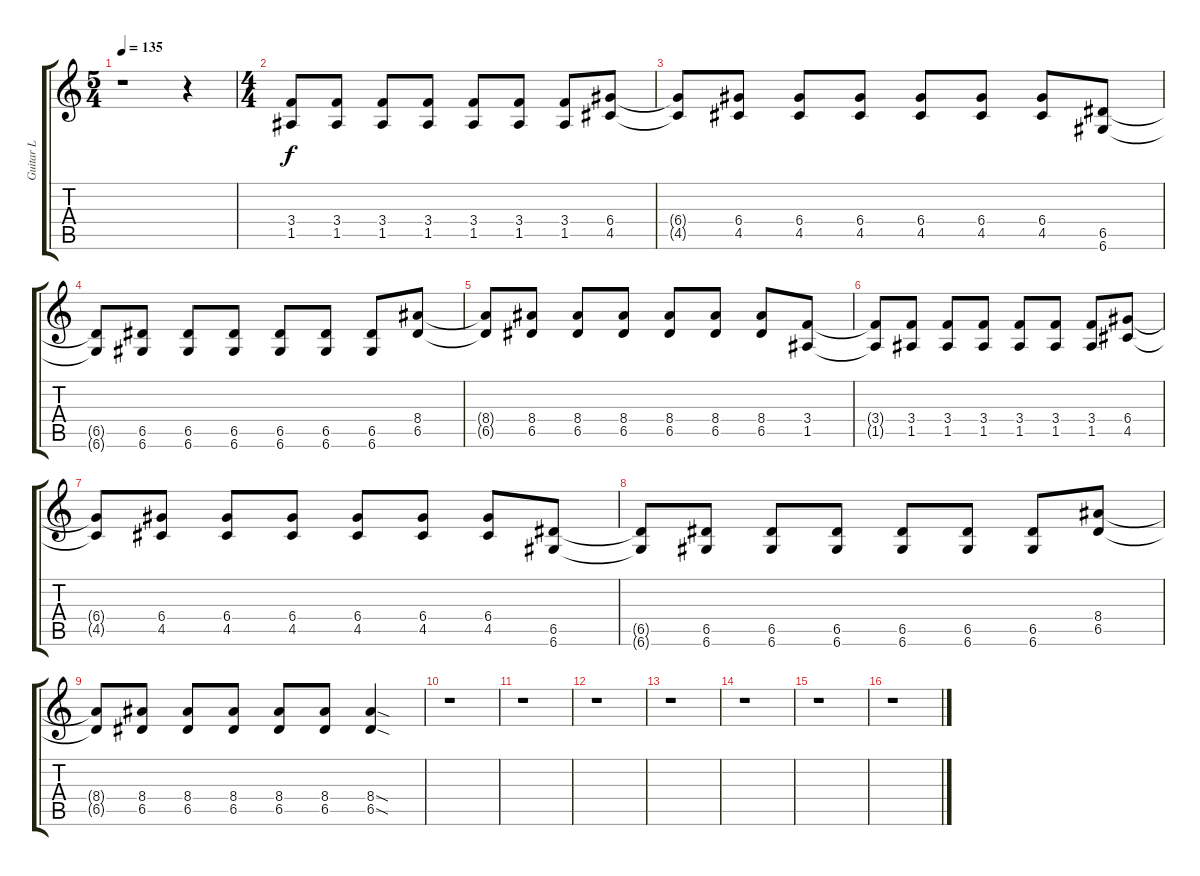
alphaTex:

\track ("Guitar L" "Guitar L") {instrument distortionguitar}
\staff {score tabs}
\tuning (E4 B3 G3 D3 A2 D2) {hide}
\ts (5 4)
\tempo 135
\clef g2
\ks c
r.1{dy f instrument distortionguitar} r.4 |
\ts (4 4)
(3.4 1.5).8 (3.4 1.5).8 (3.4 1.5).8 (3.4 1.5).8 (3.4 1.5).8 (3.4 1.5).8 (3.4 1.5).8 (6.4 4.5).8 |
(6.4{t} 4.5{t}).8 (6.4 4.5).8 (6.4 4.5).8 (6.4 4.5).8 (6.4 4.5).8 (6.4 4.5).8 (6.4 4.5).8 (6.5 6.6).8 |
(6.5{t} 6.6{t}).8 (6.5 6.6).8 (6.5 6.6).8 (6.5 6.6).8 (6.5 6.6).8 (6.5 6.6).8 (6.5 6.6).8 (8.4 6.5).8 |
(8.4{t} 6.5{t}).8 (8.4 6.5).8 (8.4 6.5).8 (8.4 6.5).8 (8.4 6.5).8 (8.4 6.5).8 (8.4 6.5).8 (3.4 1.5).8 |
(3.4{t} 1.5{t}).8 (3.4 1.5).8 (3.4 1.5).8 (3.4 1.5).8 (3.4 1.5).8 (3.4 1.5).8 (3.4 1.5).8 (6.4 4.5).8 |
(6.4{t} 4.5{t}).8 (6.4 4.5).8 (6.4 4.5).8 (6.4 4.5).8 (6.4 4.5).8 (6.4 4.5).8 (6.4 4.5).8 (6.5 6.6).8 |
(6.5{t} 6.6{t}).8 (6.5 6.6).8 (6.5 6.6).8 (6.5 6.6).8 (6.5 6.6).8 (6.5 6.6).8 (6.5 6.6).8 (8.4 6.5).8 |
(8.4{t} 6.5{t}).8 (8.4 6.5).8 (8.4 6.5).8 (8.4 6.5).8 (8.4 6.5).8 (8.4 6.5).8 (8.4{sod} 6.5{sod}).4 |
r.1 |
r.1 |
r.1 |
r.1 |
r.1 |
r.1 |
r.1
